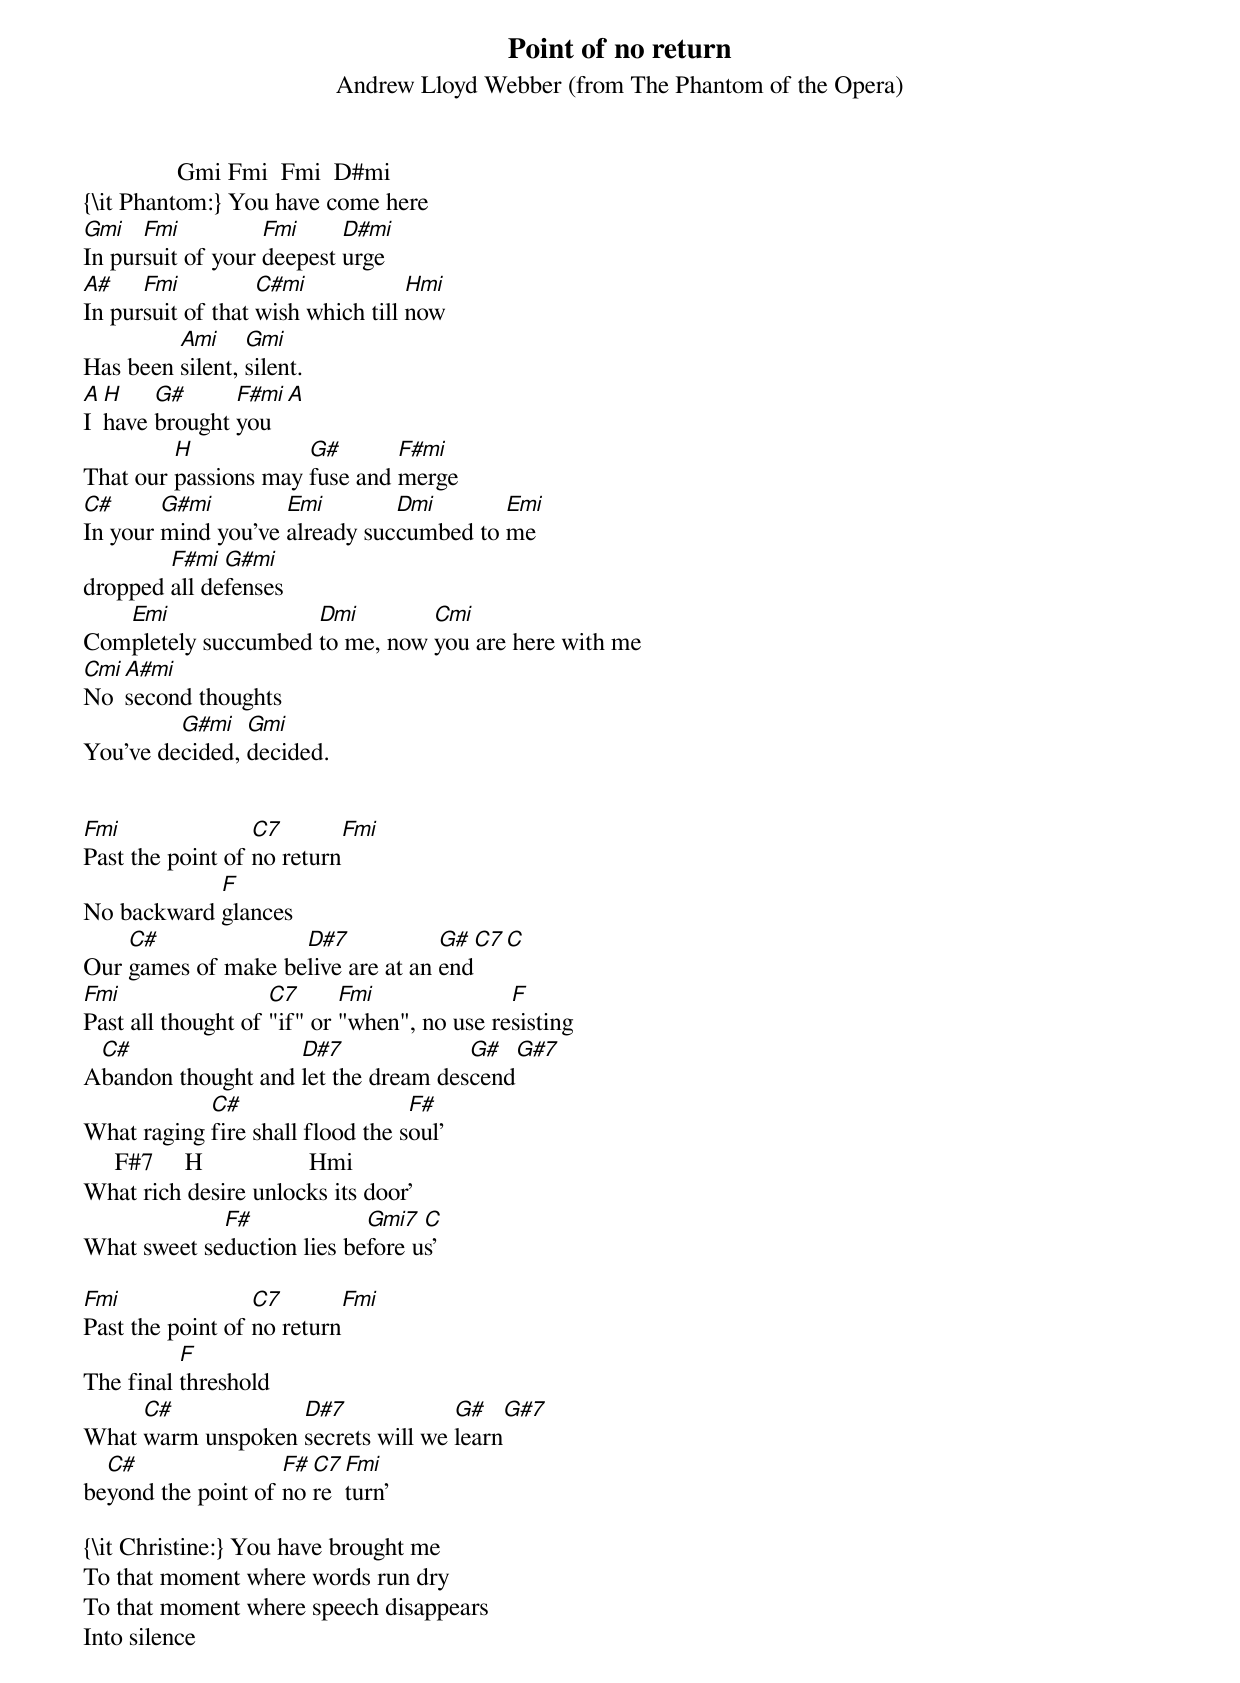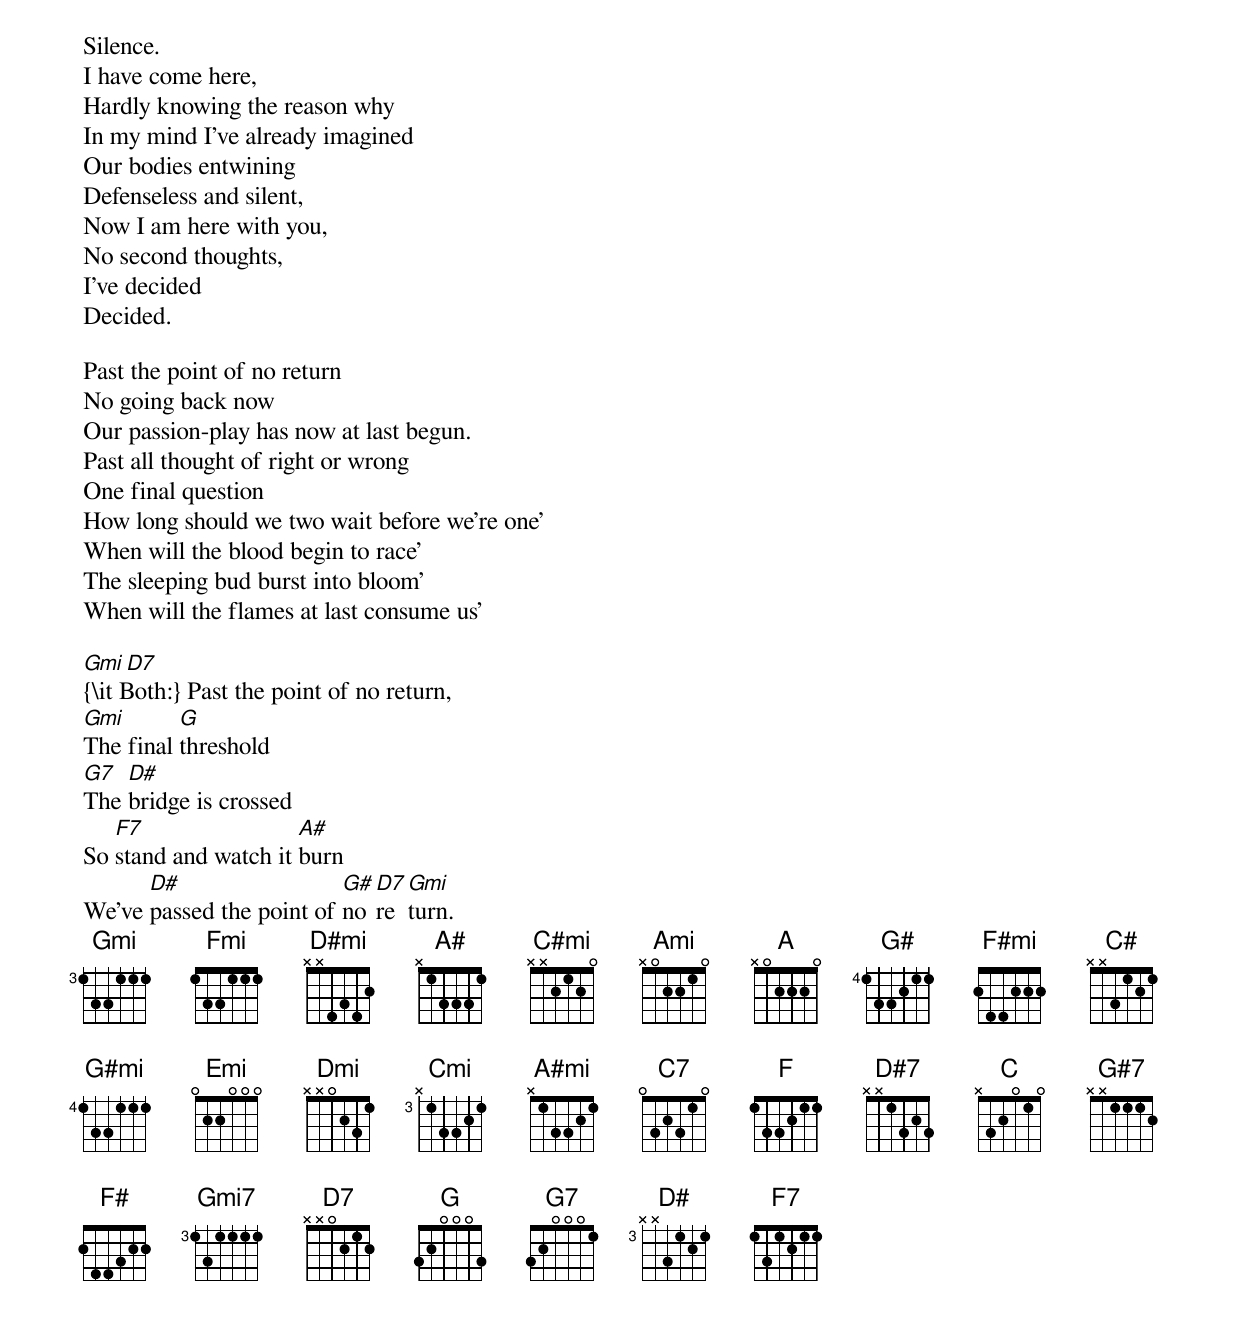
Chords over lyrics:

Point of no return
Andrew Lloyd Webber (from The Phantom of the Opera)


               Gmi Fmi  Fmi  D#mi
{\it Phantom:} You have come here
Gmi   Fmi          Fmi     D#mi
In pursuit of your deepest urge
A#    Fmi          C#mi            Hmi
In pursuit of that wish which till now
         Ami     Gmi
Has been silent, silent.
A H    G#      F#mi   A
I have brought you
         H            G#       F#mi
That our passions may fuse and merge
C#      G#mi        Emi        Dmi       Emi
In your mind you've already succumbed to me
        F#mi  G#mi
dropped all defenses
   Emi               Dmi        Cmi
Completely succumbed to me, now you are here with me
Cmi
No [A#mi]second thoughts
         G#mi   Gmi
You've decided, decided.


Fmi               C7         Fmi
Past the point of no return
            F
No backward glances
    C#              D#7            G#  C7 C
Our games of make belive are at an end
Fmi                 C7      Fmi              F
Past all thought of "if" or "when", no use resisting
 C#                 D#7              G#     G#7
Abandon thought and let the dream descend
            C#                    F#
What raging fire shall flood the soul'
     F#7     H                 Hmi
What rich desire unlocks its door'
             F#             Gmi7  C
What sweet seduction lies before us'

Fmi               C7        Fmi
Past the point of no return
          F
The final threshold
     C#            D#7             G#      G#7
What warm unspoken secrets will we learn
  C#                F# C7
beyond the point of no re[Fmi]turn'

{\it Christine:} You have brought me
To that moment where words run dry
To that moment where speech disappears
Into silence
Silence.
I have come here,
Hardly knowing the reason why
In my mind I've already imagined
Our bodies entwining
Defenseless and silent,
Now I am here with you,
No second thoughts,
I've decided
Decided.

Past the point of no return
No going back now
Our passion-play has now at last begun.
Past all thought of right or wrong
One final question
How long should we two wait before we're one'
When will the blood begin to race'
The sleeping bud burst into bloom'
When will the flames at last consume us'

             Gmi               D7
{\it Both:} Past the point of no return,
Gmi       G
The final threshold
G7  D#
The bridge is crossed
   F7                 A#
So stand and watch it burn
      D#                  G# D7
We've passed the point of no re[Gmi]turn.
